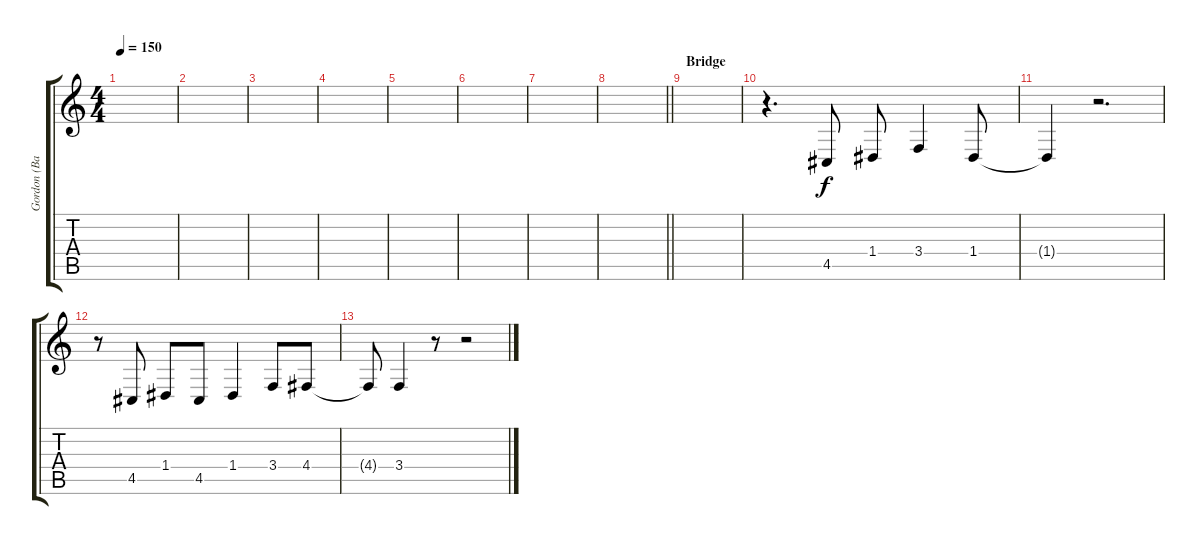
\track ("Gordon (Backing Vocals)" "Gordon (Ba") {instrument clarinet}
\staff {score tabs}
\tuning (E4 B3 G3 D3 A2 E2) {hide}
\ts (4 4)
\tempo 150
\clef g2
\ks c
|
|
|
|
|
|
|
\barLineRight lightlight
|
\section ("" "Bridge")
|
r.4{d} 4.5.8 1.4.8 3.4.4 1.4.8 |
1.4{t}.4 r.2{d} |
r.8 4.5.8 1.4.8 4.5.8 1.4.4 3.4.8 4.4.8 |
4.4{t}.8 3.4.4 r.8 r.2
